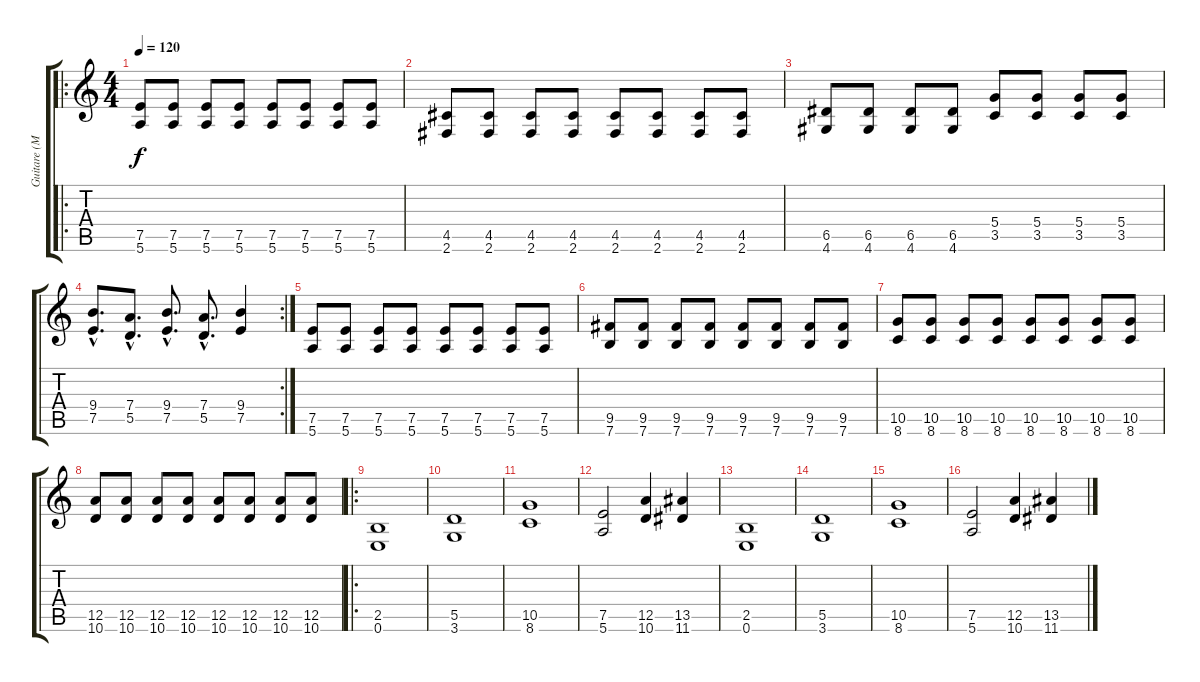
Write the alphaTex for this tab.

\track ("Guitare (Manu)" "Guitare (M") {instrument distortionguitar}
\staff {score tabs}
\tuning (E4 B3 G3 D3 A2 E2) {hide}
\ro
\ts (4 4)
\tempo 120
\clef g2
\ks c
(7.5 5.6).8{dy f} (7.5 5.6).8 (7.5 5.6).8 (7.5 5.6).8 (7.5 5.6).8 (7.5 5.6).8 (7.5 5.6).8 (7.5 5.6).8 |
(4.5 2.6).8 (4.5 2.6).8 (4.5 2.6).8 (4.5 2.6).8 (4.5 2.6).8 (4.5 2.6).8 (4.5 2.6).8 (4.5 2.6).8 |
(6.5 4.6).8 (6.5 4.6).8 (6.5 4.6).8 (6.5 4.6).8 (5.4 3.5).8 (5.4 3.5).8 (5.4 3.5).8 (5.4 3.5).8 |
\rc 2
(9.4{hac} 7.5{hac}).8{d} (7.4{hac} 5.5{hac}).8{d} (9.4{hac} 7.5{hac}).8{d} (7.4{hac} 5.5{hac}).8{d} (9.4 7.5).4 |
(7.5 5.6).8 (7.5 5.6).8 (7.5 5.6).8 (7.5 5.6).8 (7.5 5.6).8 (7.5 5.6).8 (7.5 5.6).8 (7.5 5.6).8 |
(9.5 7.6).8 (9.5 7.6).8 (9.5 7.6).8 (9.5 7.6).8 (9.5 7.6).8 (9.5 7.6).8 (9.5 7.6).8 (9.5 7.6).8 |
(10.5 8.6).8 (10.5 8.6).8 (10.5 8.6).8 (10.5 8.6).8 (10.5 8.6).8 (10.5 8.6).8 (10.5 8.6).8 (10.5 8.6).8 |
(12.5 10.6).8 (12.5 10.6).8 (12.5 10.6).8 (12.5 10.6).8 (12.5 10.6).8 (12.5 10.6).8 (12.5 10.6).8 (12.5 10.6).8 |
\ro
(2.5 0.6).1 |
(5.5 3.6).1 |
(10.5 8.6).1 |
(7.5 5.6).2 (12.5 10.6).4 (13.5 11.6).4 |
(2.5 0.6).1 |
(5.5 3.6).1 |
(10.5 8.6).1 |
(7.5 5.6).2 (12.5 10.6).4 (13.5 11.6).4
